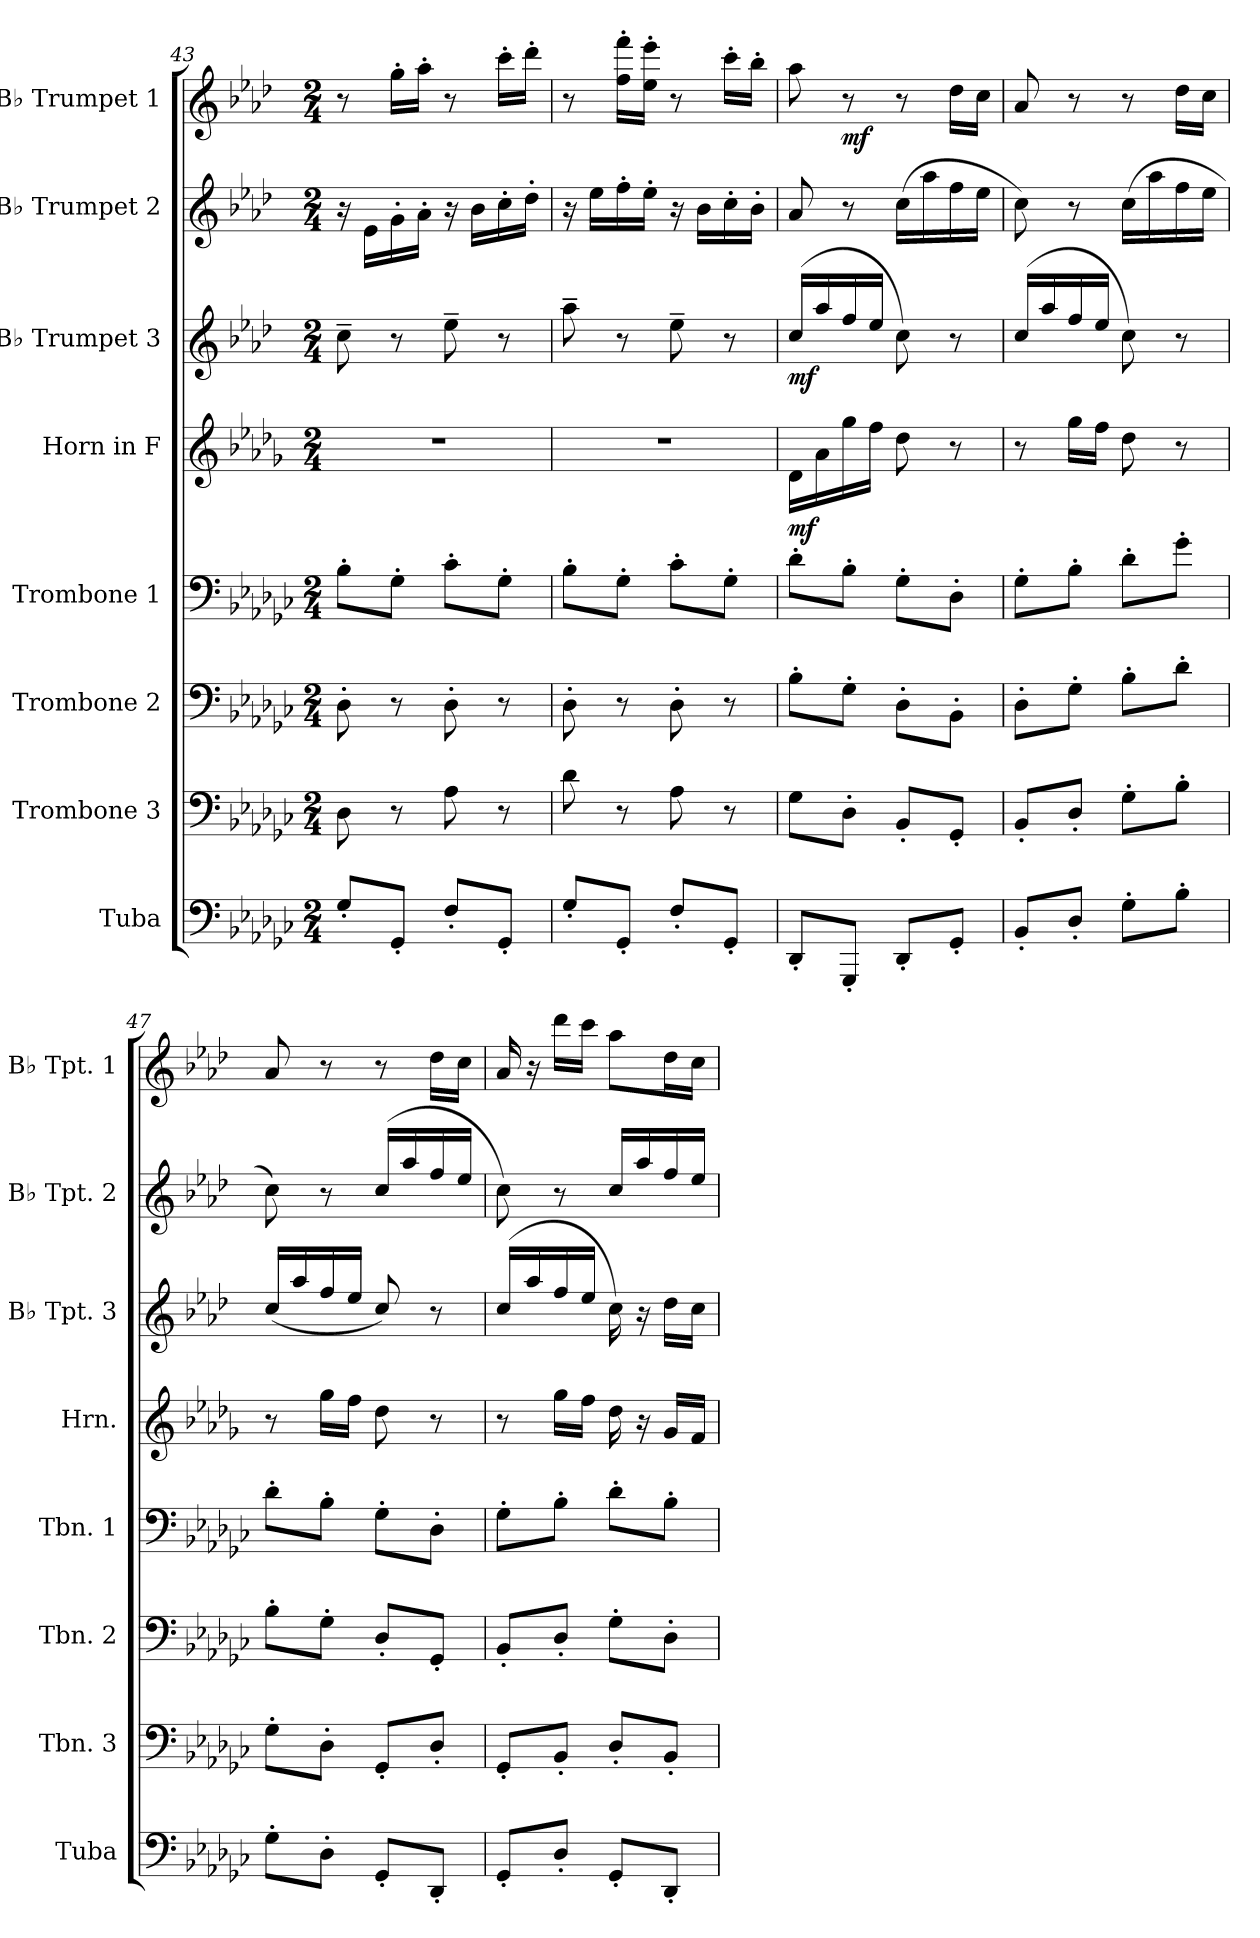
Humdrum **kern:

**kern	**kern	**kern	**kern	**kern	**dynam	**kern	**dynam	**kern	**dynam	**kern	**dynam
*part8	*part7	*part6	*part5	*part4	*part4	*part3	*part3	*part2	*part2	*part1	*part1
*staff8	*staff7	*staff6	*staff5	*staff4	*staff4	*staff3	*staff3	*staff2	*staff2	*staff1	*staff1
*I"Tuba	*I"Trombone 3	*I"Trombone 2	*I"Trombone 1	*I"Horn in F	*	*I"B♭ Trumpet 3	*	*I"B♭ Trumpet 2	*	*I"B♭ Trumpet 1	*
*I'Tuba	*I'Tbn. 3	*I'Tbn. 2	*I'Tbn. 1	*I'Hrn.	*	*I'B♭ Tpt. 3	*	*I'B♭ Tpt. 2	*	*I'B♭ Tpt. 1	*
*clefF4	*clefF4	*clefF4	*clefF4	*clefG2	*	*clefG2	*	*clefG2	*	*clefG2	*
*	*	*	*	*ITrd4c7	*	*ITrd1c2	*	*ITrd1c2	*	*ITrd1c2	*
*k[b-e-a-d-g-c-]	*k[b-e-a-d-g-c-]	*k[b-e-a-d-g-c-]	*k[b-e-a-d-g-c-]	*k[b-e-a-d-g-c-]	*	*k[b-e-a-d-g-c-]	*	*k[b-e-a-d-g-c-]	*	*k[b-e-a-d-g-c-]	*
*M2/4	*M2/4	*M2/4	*M2/4	*M2/4	*	*M2/4	*	*M2/4	*	*M2/4	*
=43	=43	=43	=43	=43	=43	=43	=43	=43	=43	=43	=43
8G-'/L	8D-\	8D-'\	8B-'\L	2r	.	8b-~\	.	16r	.	8r	.
.	.	.	.	.	.	.	.	16d-\LL	.	.	.
8GG-'/J	8r	8r	8G-'\J	.	.	8r	.	16f'\	.	16ff'\LL	.
.	.	.	.	.	.	.	.	16g-'\JJ	.	16gg-'\JJ	.
8F'/L	8A-\	8D-'\	8c-'\L	.	.	8dd-~\	.	16r	.	8r	.
.	.	.	.	.	.	.	.	16a-\LL	.	.	.
8GG-'/J	8r	8r	8G-'\J	.	.	8r	.	16b-'\	.	16bb-'\LL	.
.	.	.	.	.	.	.	.	16cc-'\JJ	.	16ccc-'\JJ	.
!!LO:PB:g=z
=44	=44	=44	=44	=44	=44	=44	=44	=44	=44	=44	=44
8G-'/L	8d-\	8D-'\	8B-'\L	2r	.	8gg-~\	.	16r	.	8r	.
.	.	.	.	.	.	.	.	16dd-\LL	.	.	.
8GG-'/J	8r	8r	8G-'\J	.	.	8r	.	16ee-'\	.	16ee-\' 16eee-\'LL	.
.	.	.	.	.	.	.	.	16dd-'\JJ	.	16dd-\' 16ddd-\'JJ	.
8F'/L	8A-\	8D-'\	8c-'\L	.	.	8dd-~\	.	16r	.	8r	.
.	.	.	.	.	.	.	.	16a-\LL	.	.	.
8GG-'/J	8r	8r	8G-'\J	.	.	8r	.	16b-'\	.	16bb-'\LL	.
.	.	.	.	.	.	.	.	16a-'\JJ	.	16aa-'\JJ	.
=45	=45	=45	=45	=45	=45	=45	=45	=45	=45	=45	=45
!	!	!	!	!	!LO:DY:b	!	!LO:DY:b	!	!	!	!
8DD-'/L	8G-\L	8B-'\L	8d-'\L	16G-\LL	mf	(<16b-/LL	mf	8g-/	.	8gg-\	.
.	.	.	.	16d-\	.	16gg-/	.	.	.	.	.
!	!	!	!	!	!	!	!	!	!	!	!LO:DY:b
8GGG-'/J	8D-'\J	8G-'\J	8B-'\J	16cc-\	.	16ee-/	.	8r	.	8r	mf
.	.	.	.	16b-\JJ	.	16dd-/JJ	.	.	.	.	.
8DD-'/L	8BB-'/L	8D-'\L	8G-'\L	8g-\	.	8b-\)	.	(>16b-\LL	.	8r	.
.	.	.	.	.	.	.	.	16gg-\	.	.	.
8GG-'/J	8GG-'/J	8BB-'\J	8D-'\J	8r	.	8r	.	16ee-\	.	16cc-\LL	.
.	.	.	.	.	.	.	.	16dd-\JJ	.	16b-\JJ	.
=46	=46	=46	=46	=46	=46	=46	=46	=46	=46	=46	=46
!	!	!	!	!	!	!	!LO:DY:a	!	!LO:DY:a	!	!LO:DY:a
8BB-'/L	8BB-'/L	8D-'\L	8G-'\L	8r	.	(<16b-/LL	other-dynamics	8b-\)	other-dynamics	8g-/	other-dynamics
.	.	.	.	.	.	16gg-/	.	.	.	.	.
8D-'/J	8D-'/J	8G-'\J	8B-'\J	16cc-\LL	.	16ee-/	.	8r	.	8r	.
.	.	.	.	16b-\JJ	.	16dd-/JJ	.	.	.	.	.
8G-'\L	8G-'\L	8B-'\L	8d-'\L	8g-\	.	8b-\)	.	(>16b-\LL	.	8r	.
.	.	.	.	.	.	.	.	16gg-\	.	.	.
8B-'\J	8B-'\J	8d-'\J	8g-'\J	8r	.	8r	.	16ee-\	.	16cc-\LL	.
.	.	.	.	.	.	.	.	16dd-\JJ	.	16b-\JJ	.
=47	=47	=47	=47	=47	=47	=47	=47	=47	=47	=47	=47
8G-'\L	8G-'\L	8B-'\L	8d-'\L	8r	.	(<16b-/LL	.	8b-\)	.	8g-/	.
.	.	.	.	.	.	16gg-/	.	.	.	.	.
8D-'\J	8D-'\J	8G-'\J	8B-'\J	16cc-\LL	.	16ee-/	.	8r	.	8r	.
.	.	.	.	16b-\JJ	.	16dd-/JJ	.	.	.	.	.
8GG-'/L	8GG-'/L	8D-'/L	8G-'\L	8g-\	.	8b-/)	.	(<16b-/LL	.	8r	.
.	.	.	.	.	.	.	.	16gg-/	.	.	.
8DD-'/J	8D-'/J	8GG-'/J	8D-'\J	8r	.	8r	.	16ee-/	.	16cc-\LL	.
.	.	.	.	.	.	.	.	16dd-/JJ	.	16b-\JJ	.
=48	=48	=48	=48	=48	=48	=48	=48	=48	=48	=48	=48
8GG-'/L	8GG-'/L	8BB-'/L	8G-'\L	8r	.	(<16b-/LL	.	8b-\)	.	16g-/	.
.	.	.	.	.	.	16gg-/	.	.	.	16r	.
8D-'/J	8BB-'/J	8D-'/J	8B-'\J	16cc-\LL	.	16ee-/	.	8r	.	16ccc-\LL	.
.	.	.	.	16b-\JJ	.	16dd-/JJ	.	.	.	16bb-\JJ	.
8GG-'/L	8D-'/L	8G-'\L	8d-'\L	16g-\	.	16b-\)	.	16b-/LL	.	8gg-\L	.
.	.	.	.	16r	.	16r	.	16gg-/	.	.	.
8DD-'/J	8BB-'/J	8D-'\J	8B-'\J	16c-/LL	.	16cc-\LL	.	16ee-/	.	16cc-\L	.
.	.	.	.	16B-/JJ	.	16b-\JJ	.	16dd-/JJ	.	16b-\JJ	.
=	=	=	=	=	=	=	=	=	=	=	=
*-	*-	*-	*-	*-	*-	*-	*-	*-	*-	*-	*-
